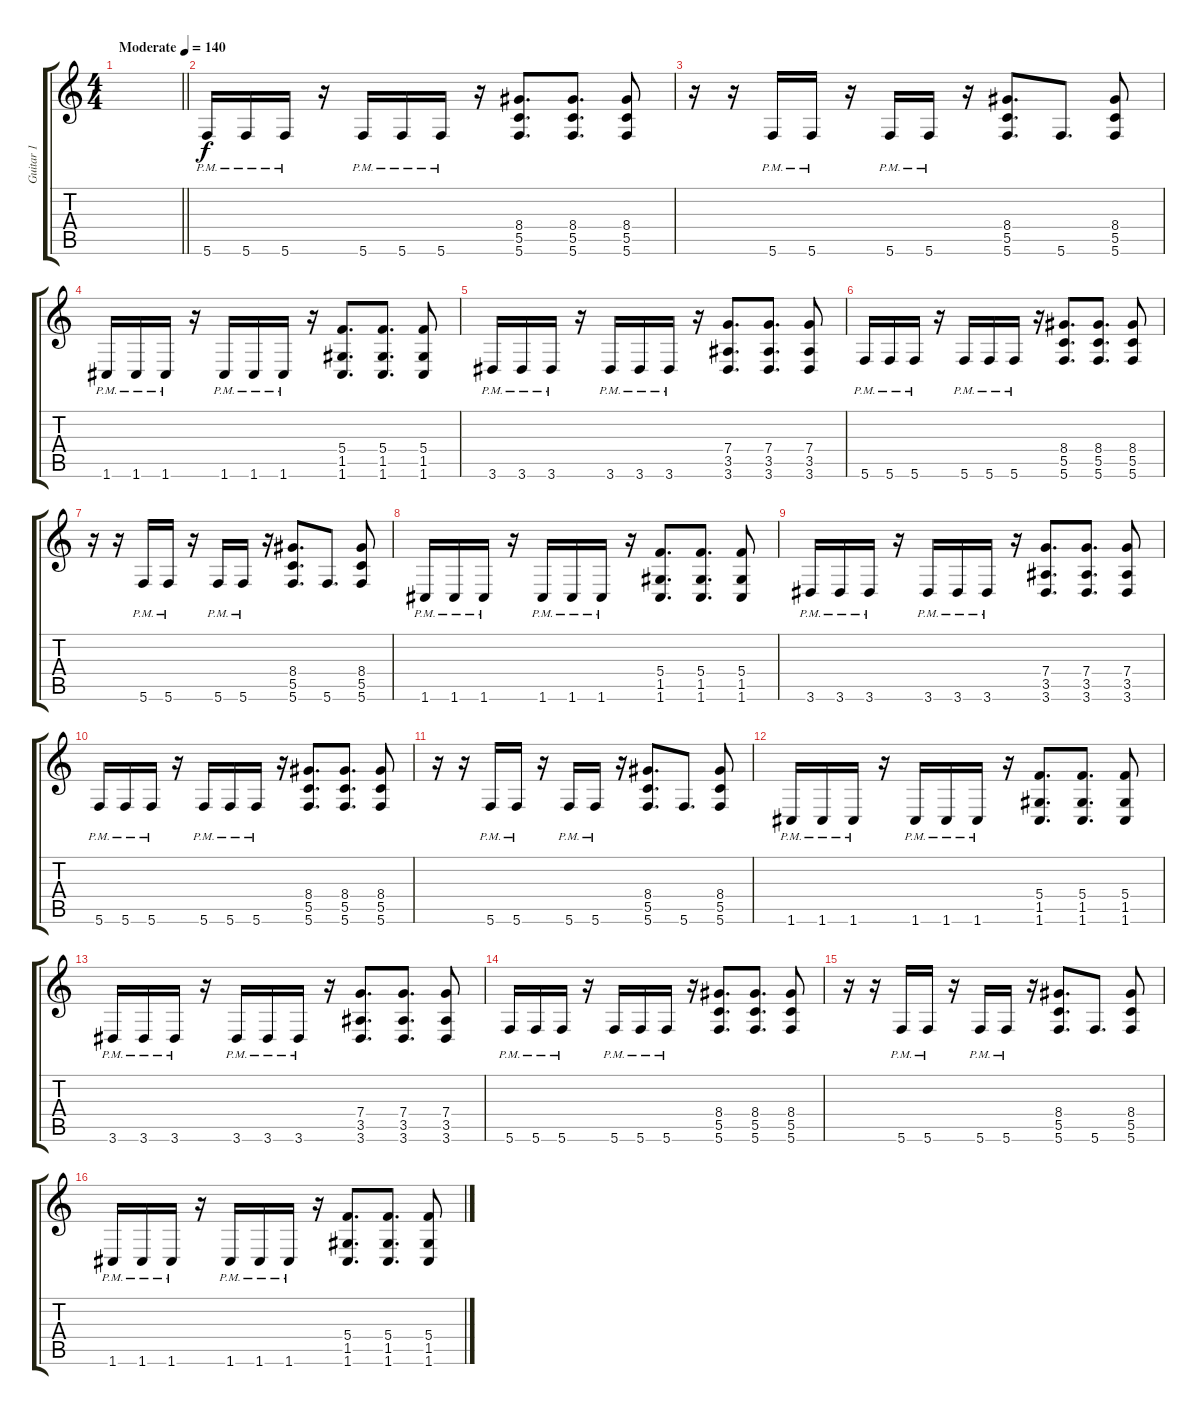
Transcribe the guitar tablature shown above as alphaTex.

\track ("Guitar 1" "Guitar 1") {instrument distortionguitar}
\staff {score tabs}
\tuning (D4 A3 F3 C3 G2 C2) {hide}
\ts (4 4)
\tempo (140 "Moderate")
\clef g2
\barLineRight lightlight
\ks c
|
\section ("" " ")
5.6{pm}.16 5.6{pm}.16 5.6{pm}.16 r.16 5.6{pm}.16 5.6{pm}.16 5.6{pm}.16 r.16 (8.4 5.5 5.6).8{d} (8.4 5.5 5.6).8{d} (8.4 5.5 5.6).8 |
r.16 r.16 5.6{pm}.16 5.6{pm}.16 r.16 5.6{pm}.16 5.6{pm}.16 r.16 (8.4 5.5 5.6).8{d} 5.6.8{d} (8.4 5.5 5.6).8 |
1.6{pm}.16 1.6{pm}.16 1.6{pm}.16 r.16 1.6{pm}.16 1.6{pm}.16 1.6{pm}.16 r.16 (5.4 1.5 1.6).8{d} (5.4 1.5 1.6).8{d} (5.4 1.5 1.6).8 |
3.6{pm}.16 3.6{pm}.16 3.6{pm}.16 r.16 3.6{pm}.16 3.6{pm}.16 3.6{pm}.16 r.16 (7.4 3.5 3.6).8{d} (7.4 3.5 3.6).8{d} (7.4 3.5 3.6).8 |
5.6{pm}.16 5.6{pm}.16 5.6{pm}.16 r.16 5.6{pm}.16 5.6{pm}.16 5.6{pm}.16 r.16 (8.4 5.5 5.6).8{d} (8.4 5.5 5.6).8{d} (8.4 5.5 5.6).8 |
r.16 r.16 5.6{pm}.16 5.6{pm}.16 r.16 5.6{pm}.16 5.6{pm}.16 r.16 (8.4 5.5 5.6).8{d} 5.6.8{d} (8.4 5.5 5.6).8 |
1.6{pm}.16 1.6{pm}.16 1.6{pm}.16 r.16 1.6{pm}.16 1.6{pm}.16 1.6{pm}.16 r.16 (5.4 1.5 1.6).8{d} (5.4 1.5 1.6).8{d} (5.4 1.5 1.6).8 |
3.6{pm}.16 3.6{pm}.16 3.6{pm}.16 r.16 3.6{pm}.16 3.6{pm}.16 3.6{pm}.16 r.16 (7.4 3.5 3.6).8{d} (7.4 3.5 3.6).8{d} (7.4 3.5 3.6).8 |
5.6{pm}.16 5.6{pm}.16 5.6{pm}.16 r.16 5.6{pm}.16 5.6{pm}.16 5.6{pm}.16 r.16 (8.4 5.5 5.6).8{d} (8.4 5.5 5.6).8{d} (8.4 5.5 5.6).8 |
r.16 r.16 5.6{pm}.16 5.6{pm}.16 r.16 5.6{pm}.16 5.6{pm}.16 r.16 (8.4 5.5 5.6).8{d} 5.6.8{d} (8.4 5.5 5.6).8 |
1.6{pm}.16 1.6{pm}.16 1.6{pm}.16 r.16 1.6{pm}.16 1.6{pm}.16 1.6{pm}.16 r.16 (5.4 1.5 1.6).8{d} (5.4 1.5 1.6).8{d} (5.4 1.5 1.6).8 |
3.6{pm}.16 3.6{pm}.16 3.6{pm}.16 r.16 3.6{pm}.16 3.6{pm}.16 3.6{pm}.16 r.16 (7.4 3.5 3.6).8{d} (7.4 3.5 3.6).8{d} (7.4 3.5 3.6).8 |
5.6{pm}.16 5.6{pm}.16 5.6{pm}.16 r.16 5.6{pm}.16 5.6{pm}.16 5.6{pm}.16 r.16 (8.4 5.5 5.6).8{d} (8.4 5.5 5.6).8{d} (8.4 5.5 5.6).8 |
r.16 r.16 5.6{pm}.16 5.6{pm}.16 r.16 5.6{pm}.16 5.6{pm}.16 r.16 (8.4 5.5 5.6).8{d} 5.6.8{d} (8.4 5.5 5.6).8 |
1.6{pm}.16 1.6{pm}.16 1.6{pm}.16 r.16 1.6{pm}.16 1.6{pm}.16 1.6{pm}.16 r.16 (5.4 1.5 1.6).8{d} (5.4 1.5 1.6).8{d} (5.4 1.5 1.6).8
